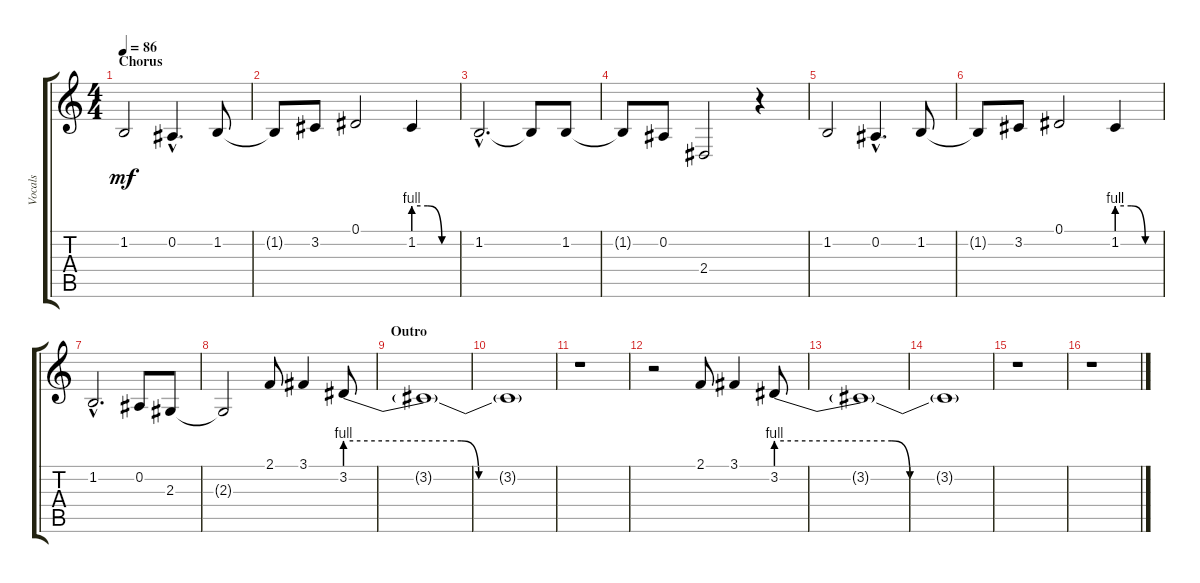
\track ("Vocals" "Vocals") {instrument altosax}
\staff {score tabs}
\tuning (Eb4 Bb3 Gb3 Db3 Ab2 Eb2) {hide}
\ts (4 4)
\section ("" "Chorus")
\tempo 86
\clef g2
\ks c
1.2{t}.2{dy mf} 0.2{hac}.4{d} 1.2.8 |
1.2{t}.8 3.2.8 0.1.2 1.2{be (custom 0 4 20 4 40 0 60 0)}.4 |
1.2{hac}.2{d} 1.2{t}.8 1.2.8 |
1.2{t}.8 0.2.8 2.4.2 r.4 |
1.2.2 0.2{hac}.4{d} 1.2.8 |
1.2{t}.8 3.2.8 0.1.2 1.2{be (custom 0 4 20 4 40 0 60 0)}.4 |
1.2{hac}.2{d} 0.2.8 2.3.8 |
2.3{t}.2 2.1.8 3.1.4 3.2{be (custom 0 4 33 4 38 0 60 0)}.8 |
\section ("" "Outro")
3.2{t}.1 |
3.2{t}.1 |
r.1 |
r.2 2.1.8 3.1.4 3.2{be (custom 0 4 32 4 37 0 60 0)}.8 |
3.2{t}.1 |
3.2{t}.1 |
r.1 |
r.1
